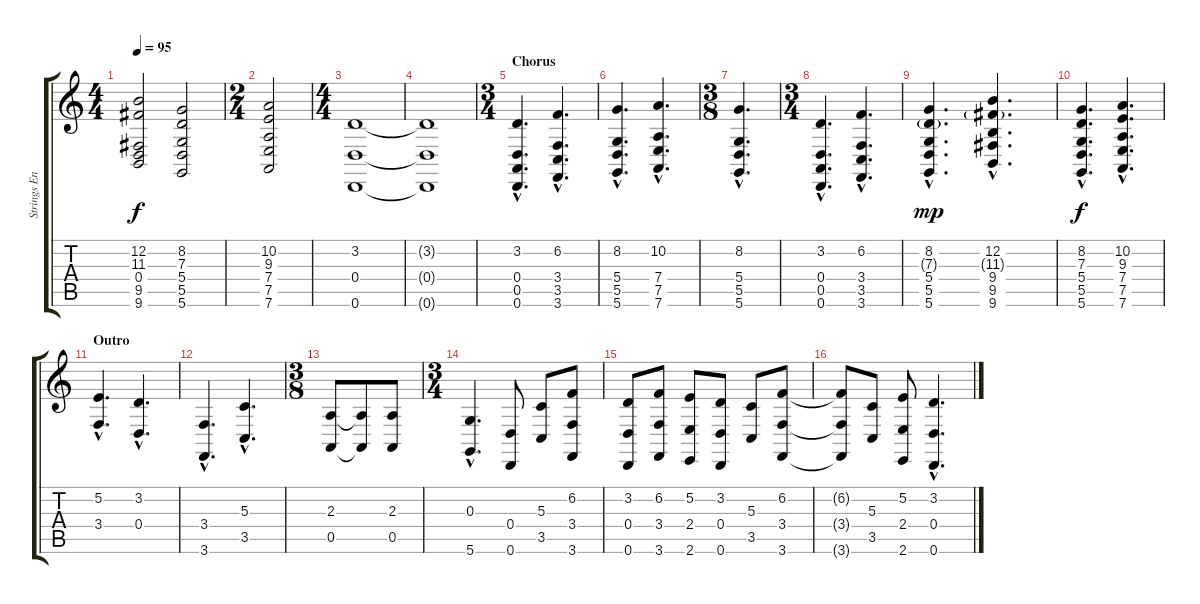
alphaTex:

\track ("Strings Ensemble 1" "Strings En") {instrument stringensemble1}
\staff {score tabs}
\tuning (E4 B3 G3 D3 A2 D2) {hide}
\ts (4 4)
\tempo 95
\clef g2
\ks c
(12.2 11.3 0.4 9.5 9.6).2{dy f} (8.2 7.3 5.4 5.5 5.6).2 |
\ts (2 4)
(10.2 9.3 7.4 7.5 7.6).2 |
\ts (4 4)
(3.2 0.4 0.6).1 |
(3.2{t} 0.4{t} 0.6{t}).1 |
\ts (3 4)
\section ("" "Chorus")
(3.2{hac} 0.4{hac} 0.5{hac} 0.6{hac}).4{d} (6.2{hac} 3.4{hac} 3.5{hac} 3.6{hac}).4{d} |
(8.2{hac} 5.4{hac} 5.5{hac} 5.6{hac}).4{d} (10.2{hac} 7.4{hac} 7.5{hac} 7.6{hac}).4{d} |
\ts (3 8)
(8.2{hac} 5.4{hac} 5.5{hac} 5.6{hac}).4{d} |
\ts (3 4)
(3.2{hac} 0.4{hac} 0.5{hac} 0.6{hac}).4{d} (6.2{hac} 3.4{hac} 3.5{hac} 3.6{hac}).4{d} |
(8.2{hac} 7.3{g hac} 5.4{hac} 5.5{hac} 5.6{hac}).4{d dy mp volume 16 balance 0} (12.2{hac} 11.3{g hac} 9.4{hac} 9.5{hac} 9.6{hac}).4{d} |
(8.2{hac} 7.3{hac} 5.4{hac} 5.5{hac} 5.6{hac}).4{d dy f} (10.2{hac} 9.3{hac} 7.4{hac} 7.5{hac} 7.6{hac}).4{d} |
\section ("" "Outro")
(5.2{hac} 3.4{hac}).4{d instrument stringensemble1} (3.2{hac} 0.4{hac}).4{d} |
(3.4{hac} 3.6{hac}).4{d} (5.3{hac} 3.5{hac}).4{d} |
\ts (3 8)
(2.3 0.5).8 (2.3{t} 0.5{t}).8 (2.3 0.5).8 |
\ts (3 4)
(0.3{hac} 5.6{hac}).4{d} (0.4 0.6).8 (5.3 3.5).8 (6.2 3.4 3.6).8 |
(3.2 0.4 0.6).8 (6.2 3.4 3.6).8 (5.2 2.4 2.6).8 (3.2 0.4 0.6).8 (5.3 3.5).8 (6.2 3.4 3.6).8 |
(6.2{t} 3.4{t} 3.6{t}).8 (5.3 3.5).8 (5.2 2.4 2.6).8 (3.2{hac} 0.4{hac} 0.6{hac}).4{d}
